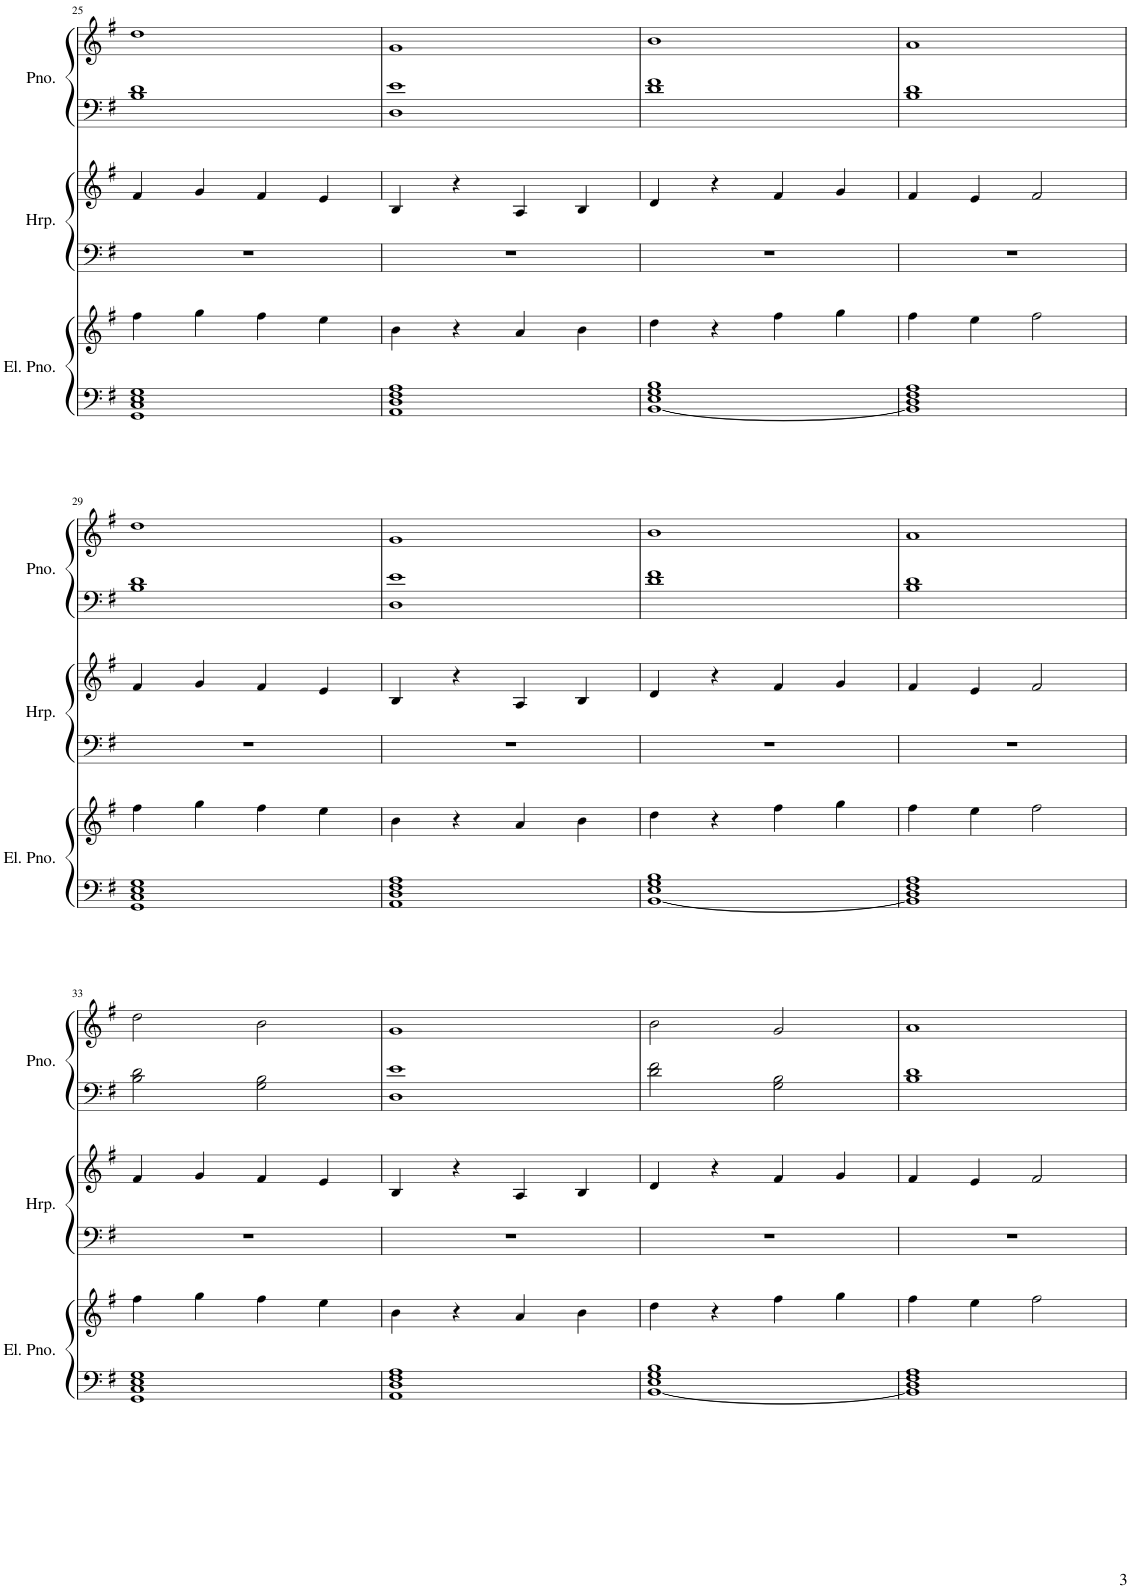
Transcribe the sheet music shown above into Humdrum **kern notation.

**kern	**kern	**kern	**kern	**kern	**kern
*part3	*part3	*part2	*part2	*part1	*part1
*staff6	*staff5	*staff4	*staff3	*staff2	*staff1
*I"エレクトリックピアノ	*	*I"ハープ	*	*I"Piano	*
*	*	*	*	*I'Pno.	*
!!LO:PB:g=z
*clefF4	*clefG2	*clefF4	*clefG2	*clefF4	*clefG2
*k[f#]	*k[f#]	*k[f#]	*k[f#]	*k[f#]	*k[f#]
*M4/4	*M4/4	*M4/4	*M4/4	*M4/4	*M4/4
=25	=25	=25	=25	=25	=25
1GG 1C 1E 1G	4ff#\	1r	4f#/	1B 1d	1dd
.	4gg\	.	4g/	.	.
.	4ff#\	.	4f#/	.	.
.	4ee\	.	4e/	.	.
=26	=26	=26	=26	=26	=26
1AA 1D 1F# 1A	4b\	1r	4B/	1D 1e	1g
.	4r	.	4r	.	.
.	4a/	.	4A/	.	.
.	4b\	.	4B/	.	.
=27	=27	=27	=27	=27	=27
[1BB 1E 1G 1B	4dd\	1r	4d/	1d 1f#	1b
.	4r	.	4r	.	.
.	4ff#\	.	4f#/	.	.
.	4gg\	.	4g/	.	.
=28	=28	=28	=28	=28	=28
1BB] 1D 1F# 1A	4ff#\	1r	4f#/	1B 1d	1a
.	4ee\	.	4e/	.	.
.	2ff#\	.	2f#/	.	.
!!LO:LB:g=z
=29	=29	=29	=29	=29	=29
1GG 1C 1E 1G	4ff#\	1r	4f#/	1B 1d	1dd
.	4gg\	.	4g/	.	.
.	4ff#\	.	4f#/	.	.
.	4ee\	.	4e/	.	.
=30	=30	=30	=30	=30	=30
1AA 1D 1F# 1A	4b\	1r	4B/	1D 1e	1g
.	4r	.	4r	.	.
.	4a/	.	4A/	.	.
.	4b\	.	4B/	.	.
=31	=31	=31	=31	=31	=31
[1BB 1E 1G 1B	4dd\	1r	4d/	1d 1f#	1b
.	4r	.	4r	.	.
.	4ff#\	.	4f#/	.	.
.	4gg\	.	4g/	.	.
=32	=32	=32	=32	=32	=32
1BB] 1D 1F# 1A	4ff#\	1r	4f#/	1B 1d	1a
.	4ee\	.	4e/	.	.
.	2ff#\	.	2f#/	.	.
!!LO:LB:g=z
=33	=33	=33	=33	=33	=33
1GG 1C 1E 1G	4ff#\	1r	4f#/	2B\ 2d\	2dd\
.	4gg\	.	4g/	.	.
.	4ff#\	.	4f#/	2G\ 2B\	2b\
.	4ee\	.	4e/	.	.
=34	=34	=34	=34	=34	=34
1AA 1D 1F# 1A	4b\	1r	4B/	1D 1e	1g
.	4r	.	4r	.	.
.	4a/	.	4A/	.	.
.	4b\	.	4B/	.	.
=35	=35	=35	=35	=35	=35
[1BB 1E 1G 1B	4dd\	1r	4d/	2d\ 2f#\	2b\
.	4r	.	4r	.	.
.	4ff#\	.	4f#/	2G\ 2B\	2g/
.	4gg\	.	4g/	.	.
=36	=36	=36	=36	=36	=36
1BB] 1D 1F# 1A	4ff#\	1r	4f#/	1B 1d	1a
.	4ee\	.	4e/	.	.
.	2ff#\	.	2f#/	.	.
=	=	=	=	=	=
*-	*-	*-	*-	*-	*-
